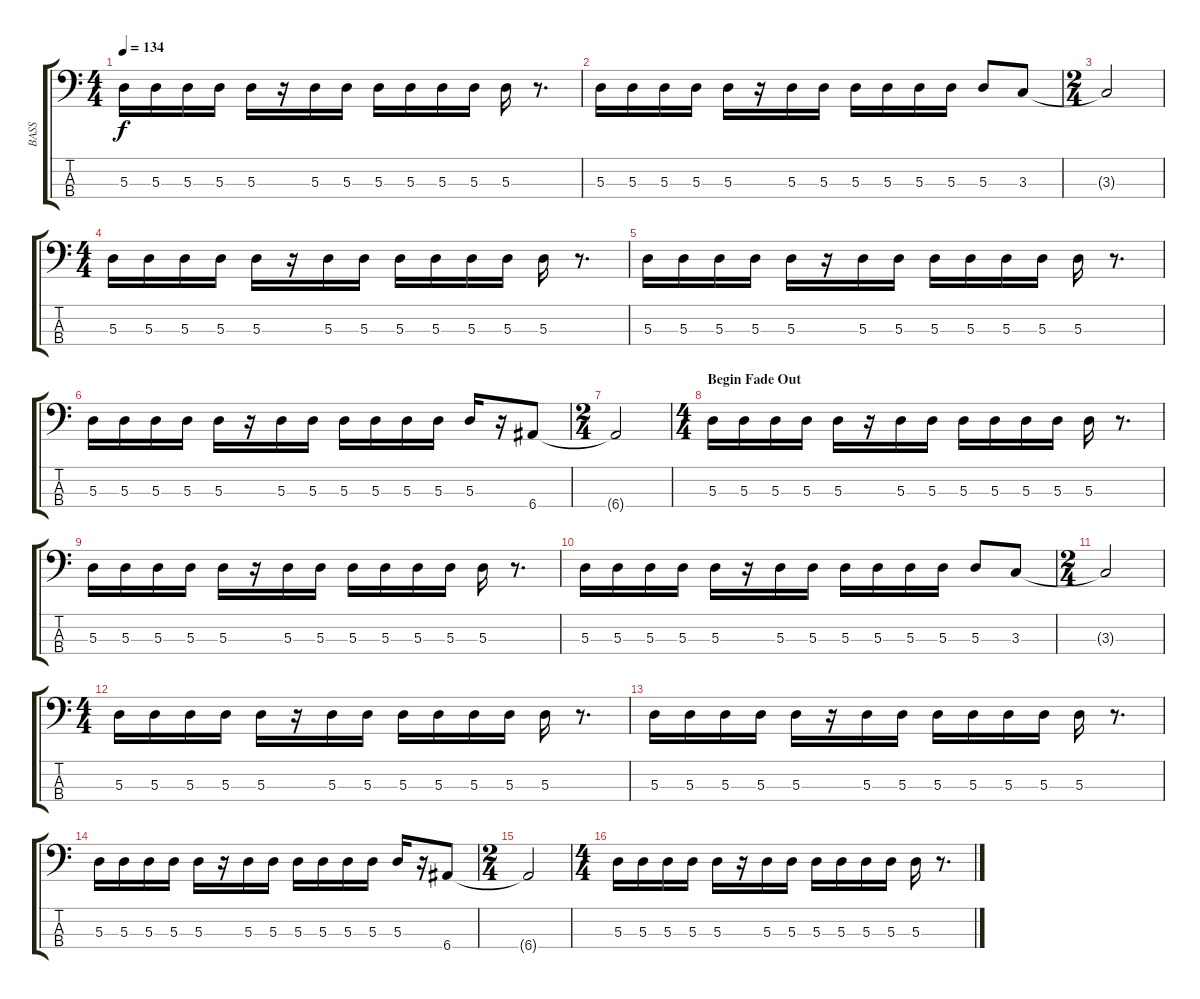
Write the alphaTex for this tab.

\track ("BASS" "BASS") {instrument electricbassfinger}
\staff {score tabs}
\tuning (G2 D2 A1 E1) {hide}
\ts (4 4)
\tempo 134
\clef f4
\ks c
5.3.16{dy f} 5.3.16 5.3.16 5.3.16 5.3.16 r.16 5.3.16 5.3.16 5.3.16 5.3.16 5.3.16 5.3.16 5.3.16 r.8{d} |
5.3.16 5.3.16 5.3.16 5.3.16 5.3.16 r.16 5.3.16 5.3.16 5.3.16 5.3.16 5.3.16 5.3.16 5.3.8 3.3.8 |
\ts (2 4)
3.3{t}.2 |
\ts (4 4)
5.3.16 5.3.16 5.3.16 5.3.16 5.3.16 r.16 5.3.16 5.3.16 5.3.16 5.3.16 5.3.16 5.3.16 5.3.16 r.8{d} |
5.3.16 5.3.16 5.3.16 5.3.16 5.3.16 r.16 5.3.16 5.3.16 5.3.16 5.3.16 5.3.16 5.3.16 5.3.16 r.8{d} |
5.3.16 5.3.16 5.3.16 5.3.16 5.3.16 r.16 5.3.16 5.3.16 5.3.16 5.3.16 5.3.16 5.3.16 5.3.16 r.16 6.4.8 |
\ts (2 4)
6.4{t}.2 |
\ts (4 4)
\section ("" "Begin Fade Out")
5.3.16{volume 14} 5.3.16 5.3.16 5.3.16 5.3.16 r.16 5.3.16 5.3.16 5.3.16 5.3.16 5.3.16 5.3.16 5.3.16 r.8{d} |
5.3.16 5.3.16 5.3.16 5.3.16 5.3.16 r.16 5.3.16 5.3.16 5.3.16 5.3.16 5.3.16 5.3.16 5.3.16 r.8{d} |
5.3.16{volume 12} 5.3.16 5.3.16 5.3.16 5.3.16 r.16 5.3.16 5.3.16 5.3.16 5.3.16 5.3.16 5.3.16 5.3.8 3.3.8 |
\ts (2 4)
3.3{t}.2 |
\ts (4 4)
5.3.16 5.3.16 5.3.16 5.3.16 5.3.16 r.16 5.3.16 5.3.16 5.3.16 5.3.16 5.3.16 5.3.16 5.3.16 r.8{d} |
5.3.16{volume 11} 5.3.16 5.3.16 5.3.16 5.3.16 r.16 5.3.16 5.3.16 5.3.16 5.3.16 5.3.16 5.3.16 5.3.16 r.8{d} |
5.3.16 5.3.16 5.3.16 5.3.16 5.3.16 r.16 5.3.16 5.3.16 5.3.16 5.3.16 5.3.16 5.3.16 5.3.16 r.16 6.4.8 |
\ts (2 4)
6.4{t}.2 |
\ts (4 4)
5.3.16{volume 10} 5.3.16 5.3.16 5.3.16 5.3.16 r.16 5.3.16 5.3.16 5.3.16 5.3.16 5.3.16 5.3.16 5.3.16 r.8{d}
